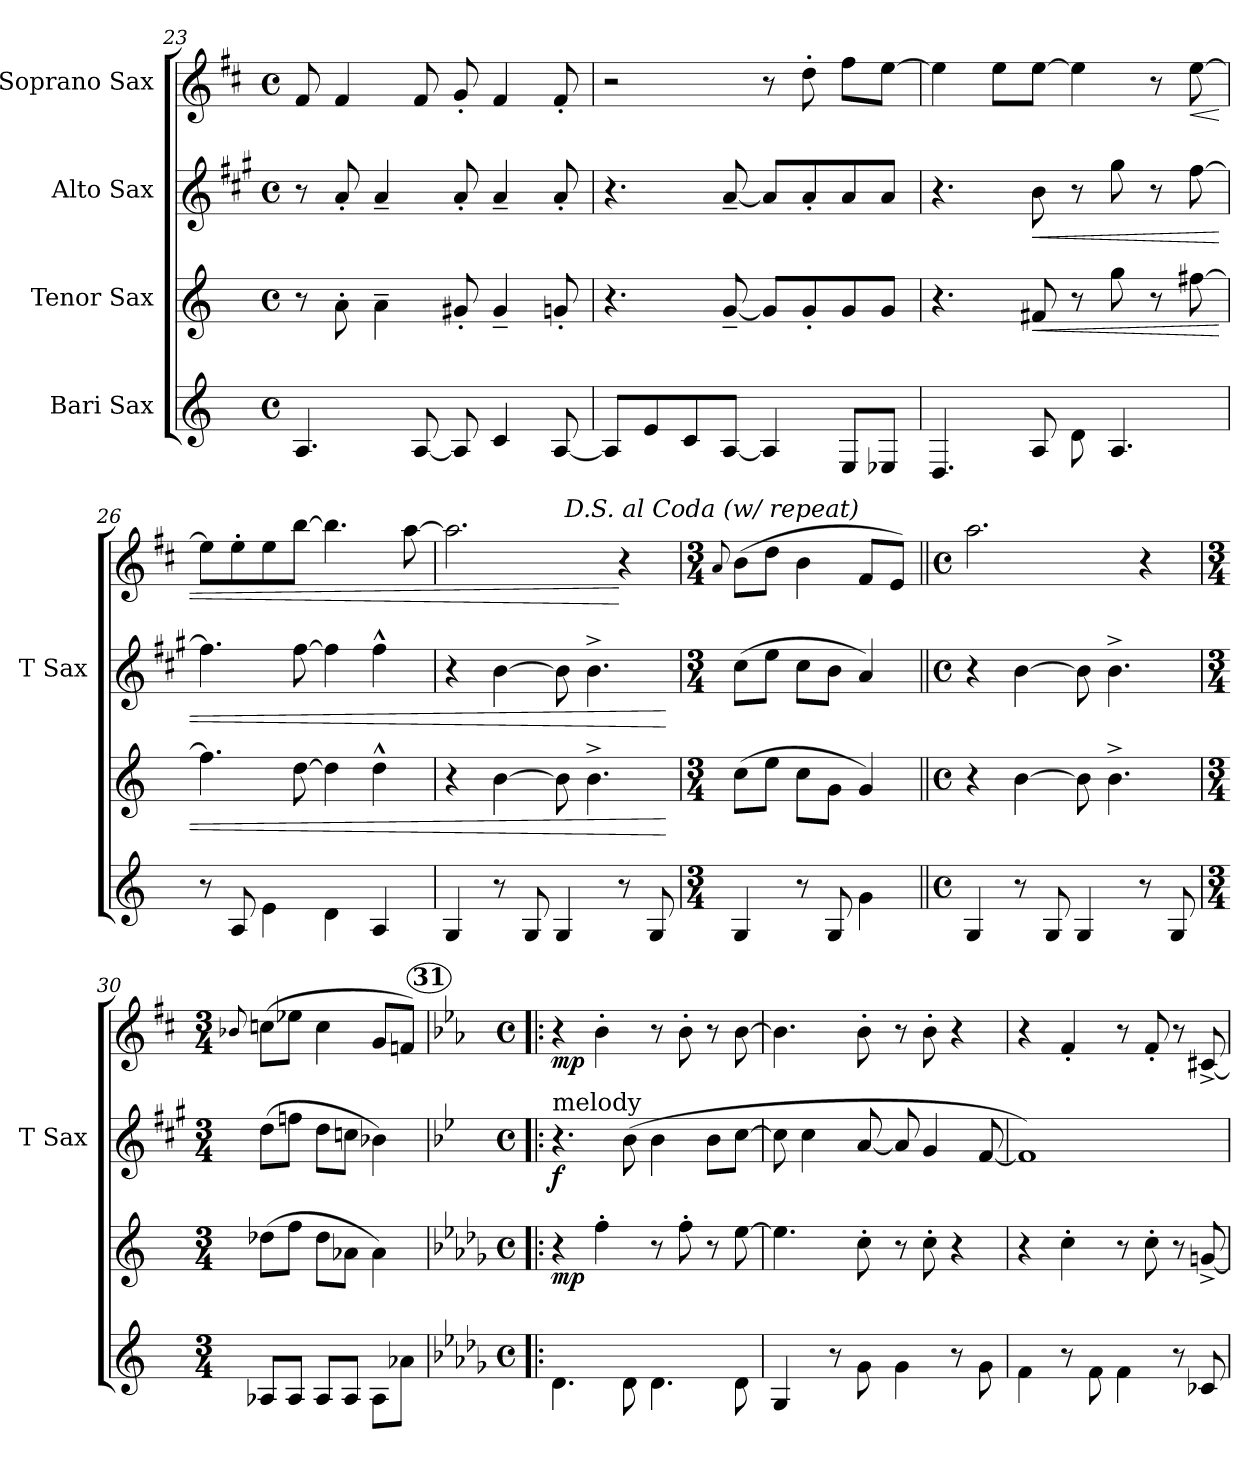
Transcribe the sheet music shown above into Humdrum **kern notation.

**kern	**kern	**dynam	**kern	**dynam	**kern	**dynam
*part4	*part3	*part3	*part2	*part2	*part1	*part1
*staff4	*staff3	*staff3	*staff2	*staff2	*staff1	*staff1
*I"Bari Sax	*I"Tenor Sax	*	*I"Alto Sax	*	*I"Soprano Sax	*
*	*	*	*I'T Sax	*	*	*
*clefG2	*clefG2	*	*clefG2	*	*clefG2	*
*ITrd12c21	*ITrd8c14	*	*ITrd5c9	*	*ITrd1c2	*
*k[]	*k[]	*	*k[]	*	*k[]	*
*C:	*C:	*	*C:	*	*C:	*
*M4/4	*M4/4	*	*M4/4	*	*M4/4	*
*met(c)	*met(c)	*	*met(c)	*	*met(c)	*
=23	=23	=23	=23	=23	=23	=23
4.AA/	8r	.	8r	.	8e/	.
.	8A'>\	.	8c'</	.	4e/	.
.	4A~>\	.	4c~</	.	.	.
[8AA/	.	.	.	.	8e/	.
8AA/]	8G#X'</	.	8c'</	.	8f'</	.
4C/	4G#~</	.	4c~</	.	4e/	.
[8AA/	8Gn'</	.	8c'</	.	8e'</	.
=24	=24	=24	=24	=24	=24	=24
8AA/L]	4.r	.	4.r	.	2r	.
8E/	.	.	.	.	.	.
8C/	.	.	.	.	.	.
[8AA/J	[8G~</	.	[8c~</	.	.	.
4AA/]	8G/L]	.	8c/L]	.	8r	.
.	8G'</	.	8c'</	.	8cc'>\	.
8EE/L	8G/	.	8c/	.	8ee\L	.
8EE-X/J	8G/J	.	8c/J	.	[8dd\J	.
!!LO:PB:g=z
=25	=25	=25	=25	=25	=25	=25
4.DD/	4.r	.	4.r	.	4dd\]	.
.	.	.	.	.	8dd\L	.
!	!	!LO:HP:b	!	!LO:HP:b	!	!
8AA/	8F#X/	<	8d\	<	[8dd\J	.
8D\	8r	.	8r	.	4dd\]	.
4.AA/	8g\	.	8b\	.	.	.
.	8r	.	8r	.	8r	.
!	!	!	!	!	!	!LO:HP:b
.	[8f#X\	.	[8a\	.	[8dd\	<
=26	=26	=26	=26	=26	=26	=26
8r	4.f#\]	.	4.a\]	.	8dd\L]	.
8AA/	.	.	.	.	8dd'>\	.
4E\	.	.	.	.	8dd\	.
.	[8d\	.	[8a\	.	[8aa\J	.
4D\	4d\]	.	4a\]	.	4.aa\]	.
4AA/	4d^^>\	.	4a^^>\	.	.	.
.	.	.	.	.	[8gg\	.
=27	=27	=27	=27	=27	=27	=27
4GG/	4r	.	4r	.	2.gg\]	.
8r	[4B\	.	[4d\	.	.	.
8GG/	.	.	.	.	.	.
4GG/	8B\]	.	8d\]	.	.	.
.	4.B^>\	.	4.d^>\	.	.	.
8r	.	.	.	.	4r	[
8GG/	.	.	.	.	.	.
.	.	[	.	[	.	.
=28	=28	=28	=28	=28	=28	=28
*M3/4	*M3/4	*	*M3/4	*	*M3/4	*
.	.	.	.	.	8qqg/	.
4GG/	(>8c\L	.	(>8e\L	.	(>8a\L	.
.	8e\J	.	8g\J	.	8cc\J	.
8r	8c\L	.	8e\L	.	4a\	.
8GG/	8G\J	.	8d\J	.	.	.
!	!	!	!	!	!LO:TX:a:i:rj:t=D.S. al Coda (w/ repeat)	!
4G\	4G/)	.	4c/)	.	8e/L	.
.	.	.	.	.	8d/J)	.
!!LO:LB:g=z
=29||	=29||	=29||	=29||	=29||	=29||	=29||
*M4/4	*M4/4	*	*M4/4	*	*M4/4	*
*met(c)	*met(c)	*	*met(c)	*	*met(c)	*
4GG/	4r	.	4r	.	2.gg\	.
8r	[4B\	.	[4d\	.	.	.
8GG/	.	.	.	.	.	.
4GG/	8B\]	.	8d\]	.	.	.
.	4.B^>\	.	4.d^>\	.	.	.
8r	.	.	.	.	4r	.
8GG/	.	.	.	.	.	.
=30	=30	=30	=30	=30	=30	=30
*M3/4	*M3/4	*	*M3/4	*	*M3/4	*
.	.	.	.	.	8qqa-X/	.
8AA-X/L	(>8d-X\L	.	(>8f\L	.	(>8b-X\L	.
8AA-/J	8f\J	.	8a-X\J	.	8dd-X\J	.
8AA-/L	8d-\L	.	8f\L	.	4b-\	.
8AA-/J	8A-X\J	.	8e-X\J	.	.	.
8AA-\L	4A-\)	.	4d-X\)	.	8f/L	.
8A-X\J	.	.	.	.	8e-X/J)	.
!!LO:REH:place=s1:a:B:enc=circle:fs=11.2:t=31
=31!|:	=31!|:	=31!|:	=31!|:	=31!|:	=31!|:	=31!|:
*k[b-e-a-d-g-]	*k[b-e-a-d-g-]	*	*k[b-e-a-d-g-]	*	*k[b-e-a-d-g-]	*
*D-:	*D-:	*	*D-:	*	*D-:	*
*M4/4	*M4/4	*	*M4/4	*	*M4/4	*
*met(c)	*met(c)	*	*met(c)	*	*met(c)	*
!	!	!	!LO:TX:a:t=melody	!	!	!
!	!	!LO:DY:b	!	!LO:DY:b	!	!LO:DY:b
4.D-i\	4r	mp	4.r	f	4r	mp
.	4f'>\	.	.	.	4a-i'>\	.
8D-\	.	.	(>8d-i\	.	.	.
4.D-\	8r	.	4d-\	.	8r	.
.	8f'>\	.	.	.	8a-'>\	.
.	8r	.	8d-\L	.	8r	.
8D-\	[8e-i\	.	[8e-\J	.	[8a-\	.
=32	=32	=32	=32	=32	=32	=32
4GG-/	4.e-\]	.	8e-\]	.	4.a-\]	.
.	.	.	4e-\	.	.	.
8r	.	.	.	.	.	.
8G-\	8c'>\	.	[8c/	.	8a-'>\	.
4G-\	8r	.	8c/]	.	8r	.
.	8c'>\	.	4B-/	.	8a-'>\	.
8r	4r	.	.	.	4r	.
8G-\	.	.	[8A-/	.	.	.
!!LO:PB:g=z
=33	=33	=33	=33	=33	=33	=33
4F\	4r	.	1A-])	.	4r	.
8r	4c'>\	.	.	.	4e-'</	.
8F\	.	.	.	.	.	.
4F\	8r	.	.	.	8r	.
.	8c'>\	.	.	.	8e-'</	.
8r	8r	.	.	.	8r	.
8C-X/	[8Gn^</	.	.	.	[8Bn^</	.
=	=	=	=	=	=	=
*-	*-	*-	*-	*-	*-	*-
